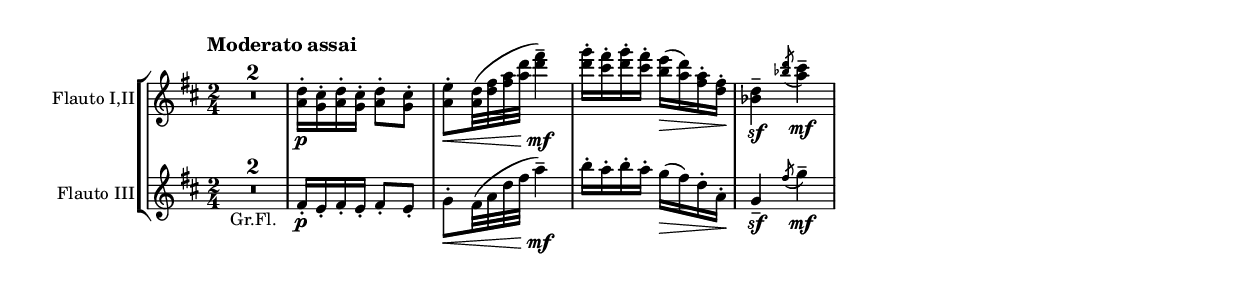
\version "2.12.0"
#(set-global-staff-size 15)
\paper {
  line-width = 16\cm
  indent = 0\cm
}

% NR 2.whatever  Wind 

% Tchaikovsky
% Nutcracker Suite, VII Dance of the Merlitons
\score {
  \new StaffGroup <<
    \new Staff \relative c'' {
      \set Staff.instrumentName = "Flauto I,II"
      \once \override Score.RehearsalMark #'self-alignment-X = #-1
      \once \override Score.RehearsalMark #'break-align-symbols =
#'(time-signature)
      \once \override Score.TimeSignature
#'break-align-anchor-alignment = #LEFT
      \once \override Score.RehearsalMark #'padding = #4
      \mark \markup \large \bold {Moderato assai}
      \key d \major
      \time 2/4
      \compressFullBarRests
      R2*2
      <d a>16-.\p <cis g>-. <d a>-. <cis g>-. <d a>8-. <cis g>-.
      <e a,>-.\< <d a>32( <fis d> <a fis> <d a> <fis d>4--)\mf
      <g d>16-. <fis cis>-. <g d>-. <fis cis>-.
        <e b>(\> <d a>) <a fis>-. <fis d>-.\!
      <d bes>4--\sf \acciaccatura {<d' bes>8} <cis a>4--\mf
    }
    \new Staff \relative c' {
      \set Staff.instrumentName = "Flauto III"
      \key d \major
      \time 2/4
      \compressFullBarRests
      R2*2_\markup{Gr.Fl.}
      fis16-.\p e-. fis-. e-. fis8-. e-.
      g8-.\< fis32( a d fis a4--)\mf
      b16-. a-. b-. a-. g(\> fis) d-. a-.\!
      g4--\sf \acciaccatura fis'8 g4--\mf
    }
  >>
}

